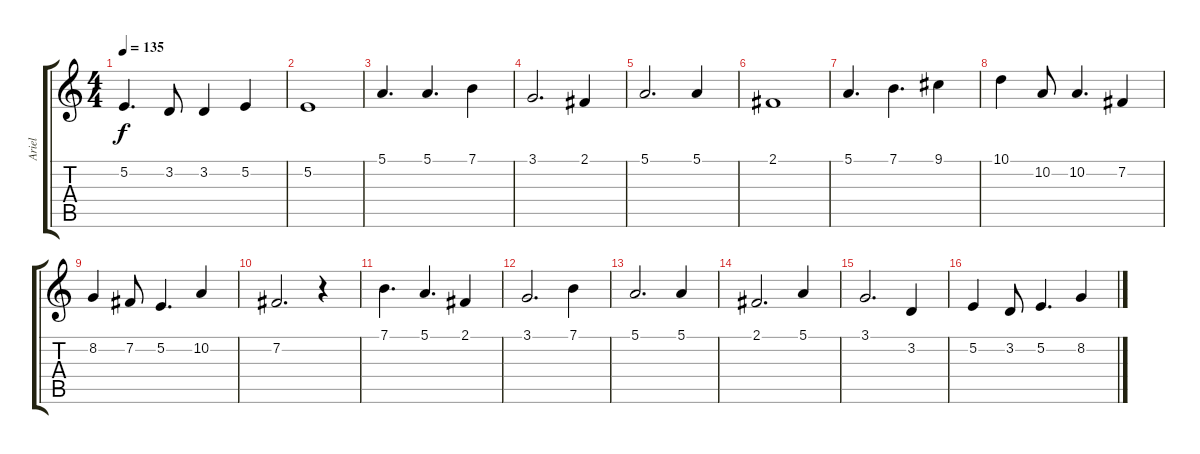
\track ("Ariel" "Ariel") {instrument oboe}
\staff {score tabs}
\tuning (E4 B3 G3 D3 A2 E2) {hide}
\ts (4 4)
\tempo 135
\clef g2
\ks c
5.2.4{d dy f} 3.2.8 3.2.4 5.2.4 |
5.2.1 |
5.1.4{d} 5.1.4{d} 7.1.4 |
3.1.2{d} 2.1.4 |
5.1.2{d} 5.1.4 |
2.1.1 |
5.1.4{d} 7.1.4{d} 9.1.4 |
10.1.4 10.2.8 10.2.4{d} 7.2.4 |
8.2.4 7.2.8 5.2.4{d} 10.2.4 |
7.2.2{d} r.4 |
7.1.4{d} 5.1.4{d} 2.1.4 |
3.1.2{d} 7.1.4 |
5.1.2{d} 5.1.4 |
2.1.2{d} 5.1.4 |
3.1.2{d} 3.2.4 |
5.2.4 3.2.8 5.2.4{d} 8.2.4
